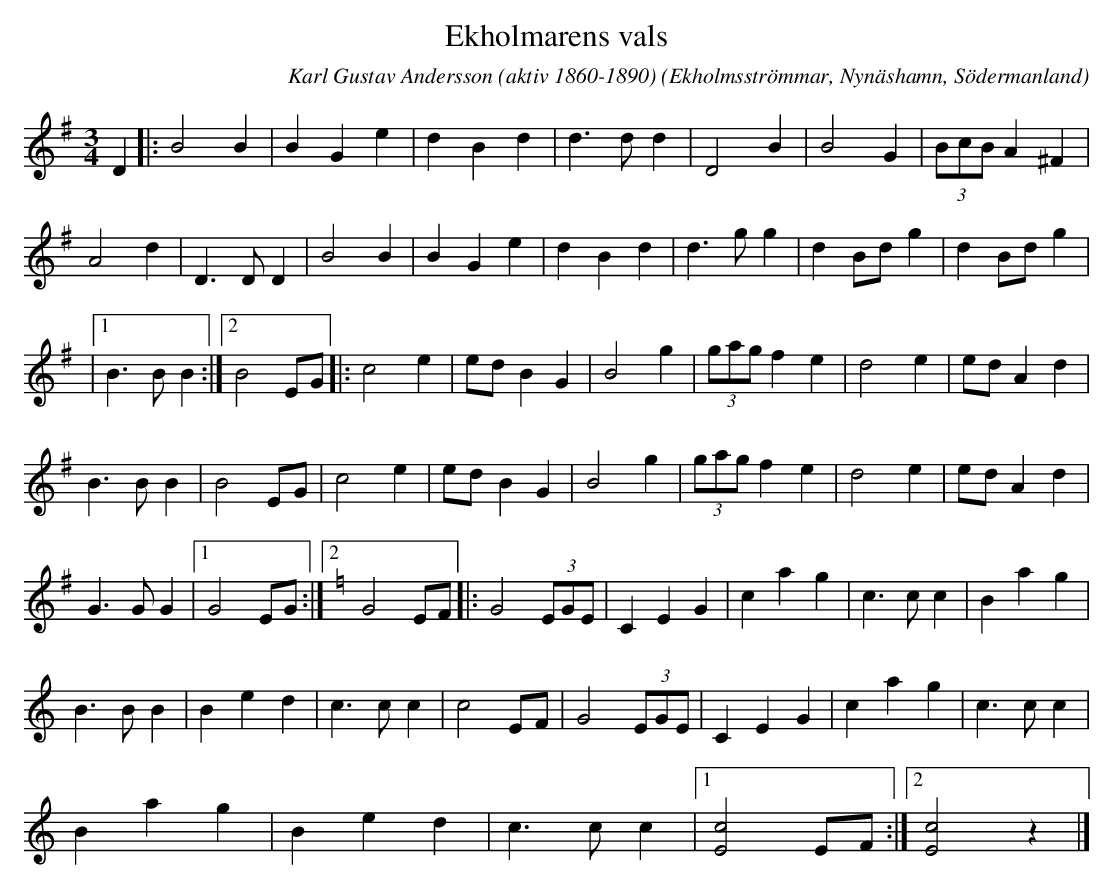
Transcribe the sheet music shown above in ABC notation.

X:1
T:Ekholmarens vals
O:Ekholmsströmmar, Nynäshamn, Södermanland
C:Karl Gustav Andersson (aktiv 1860-1890)
M:3/4
L:1/8
Q:150
K:G
D2 |: B4  B2 | B2 G2 e2 | d2 B2 d2 | d3 d  d2 | D4    B2 | B4   G2 | (3BcB A2 ^F2 |
      A4  d2 | D3D   D2 | B4    B2 | B2 G2 e2 | d2 B2 d2 | d3 g g2 | d2  Bd    g2 | d2 Bd g2 |
   |1 B3B B2 :|2 B4  EG |: c4  e2 | ed B2 G2 | B4  g2 | (3gag f2 e2 | d4  e2 | ed A2 d2 |
    B3  B B2 | B4    EG | c4  e2 | ed  B2 G2 | B4    g2 | (3gag f2 e2 | d4  e2 | ed A2 d2 |
    G3  G G2 |1 G4  EG :|2 [K: C] G4  EF |: G4 (3EGE | C2 E2 G2 | c2 a2 g2 | c3  c c2 | B2 a2 g2 |
    B3  B B2 | B2 e2 d2 | c3 c c2 | c4     EF | G4 (3EGE | C2 E2 G2 | c2 a2 g2 | c3  c c2 |
    B2 a2 g2 | B2 e2 d2 | c3 c c2 |1 [E4c4]   EF :|2 [E4c4]   z2|]
